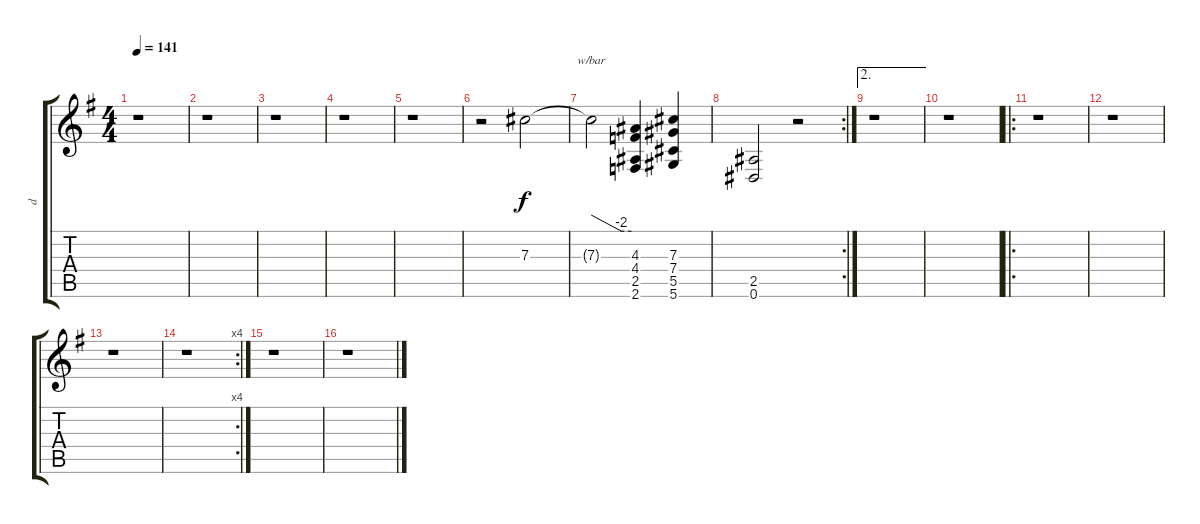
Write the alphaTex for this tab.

\track ("d" "d") {instrument distortionguitar}
\staff {score tabs}
\tuning (Eb4 Bb3 Gb3 Db3 Ab2 Eb2) {hide}
\ts (4 4)
\tempo 141
\clef g2
\ks g
r.1{dy f} |
r.1 |
r.1 |
r.1 |
r.1 |
r.2 7.3.2 |
7.3{t}.2{tbe (custom default 0 0 45 -8 60 -8)} (4.3 4.4 2.5 2.6).4 (7.3 7.4 5.5 5.6).4 |
\rc 2
(2.5 0.6).2 r.2 |
\ae 2
r.1 |
r.1 |
\ro
r.1 |
r.1 |
r.1 |
\rc 4
r.1 |
r.1 |
r.1
